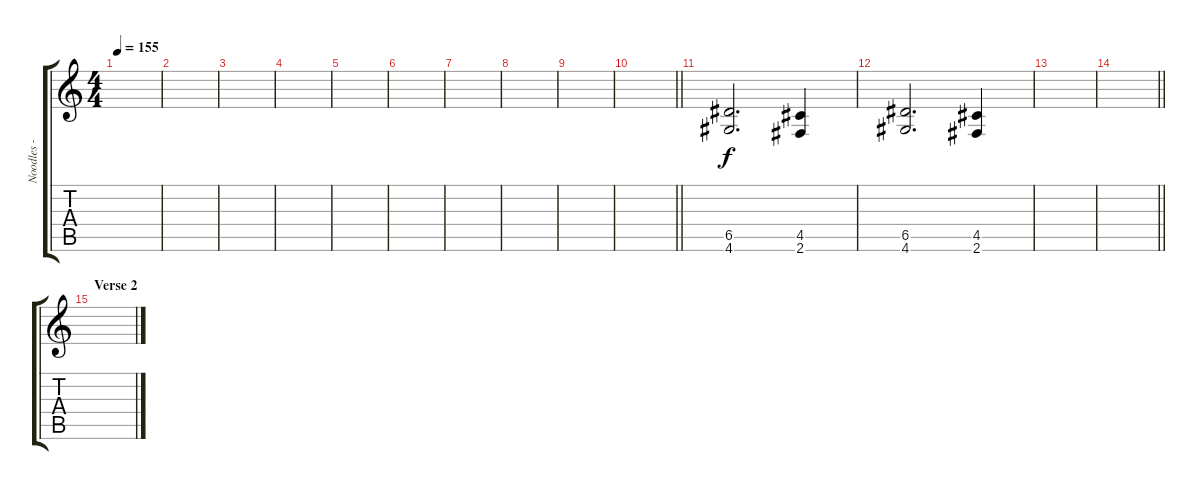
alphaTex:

\track ("Noodles - Clean Guitar 2" "Noodles - ") {instrument electricguitarclean}
\staff {score tabs}
\tuning (E4 B3 G3 D3 A2 E2) {hide}
\ts (4 4)
\tempo 155
\clef g2
\ks c
|
|
|
|
|
|
|
|
|
\barLineRight lightlight
|
(6.5 4.6).2{d} (4.5 2.6).4 |
(6.5 4.6).2{d} (4.5 2.6).4 |
|
\barLineRight lightlight
|
\section ("" "Verse 2")
